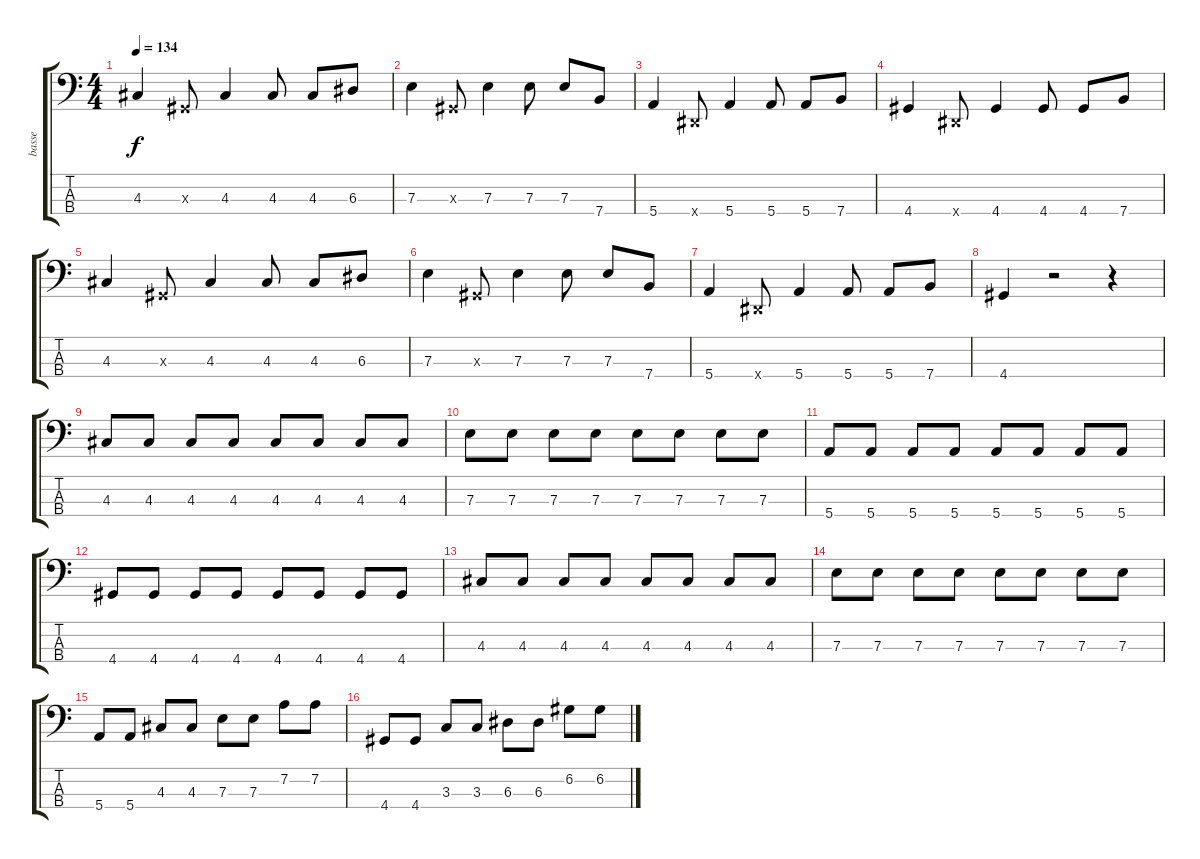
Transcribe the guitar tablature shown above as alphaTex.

\track ("basse" "basse") {instrument electricbasspick}
\staff {score tabs}
\tuning (G2 D2 A1 E1) {hide}
\ts (4 4)
\tempo 134
\clef f4
\ks c
4.3.4{dy f instrument electricbasspick} -1.3{x}.8 4.3.4 4.3.8 4.3.8 6.3.8 |
7.3.4 -1.3{x}.8 7.3.4 7.3.8 7.3.8 7.4.8 |
5.4.4 -1.4{x}.8 5.4.4 5.4.8 5.4.8 7.4.8 |
4.4.4 -1.4{x}.8 4.4.4 4.4.8 4.4.8 7.4.8 |
4.3.4 -1.3{x}.8 4.3.4 4.3.8 4.3.8 6.3.8 |
7.3.4 -1.3{x}.8 7.3.4 7.3.8 7.3.8 7.4.8 |
5.4.4 -1.4{x}.8 5.4.4 5.4.8 5.4.8 7.4.8 |
4.4.4 r.2 r.4 |
4.3.8 4.3.8 4.3.8 4.3.8 4.3.8 4.3.8 4.3.8 4.3.8 |
7.3.8 7.3.8 7.3.8 7.3.8 7.3.8 7.3.8 7.3.8 7.3.8 |
5.4.8 5.4.8 5.4.8 5.4.8 5.4.8 5.4.8 5.4.8 5.4.8 |
4.4.8 4.4.8 4.4.8 4.4.8 4.4.8 4.4.8 4.4.8 4.4.8 |
4.3.8 4.3.8 4.3.8 4.3.8 4.3.8 4.3.8 4.3.8 4.3.8 |
7.3.8 7.3.8 7.3.8 7.3.8 7.3.8 7.3.8 7.3.8 7.3.8 |
5.4.8 5.4.8 4.3.8 4.3.8 7.3.8 7.3.8 7.2.8 7.2.8 |
4.4.8 4.4.8 3.3.8 3.3.8 6.3.8 6.3.8 6.2.8 6.2.8
